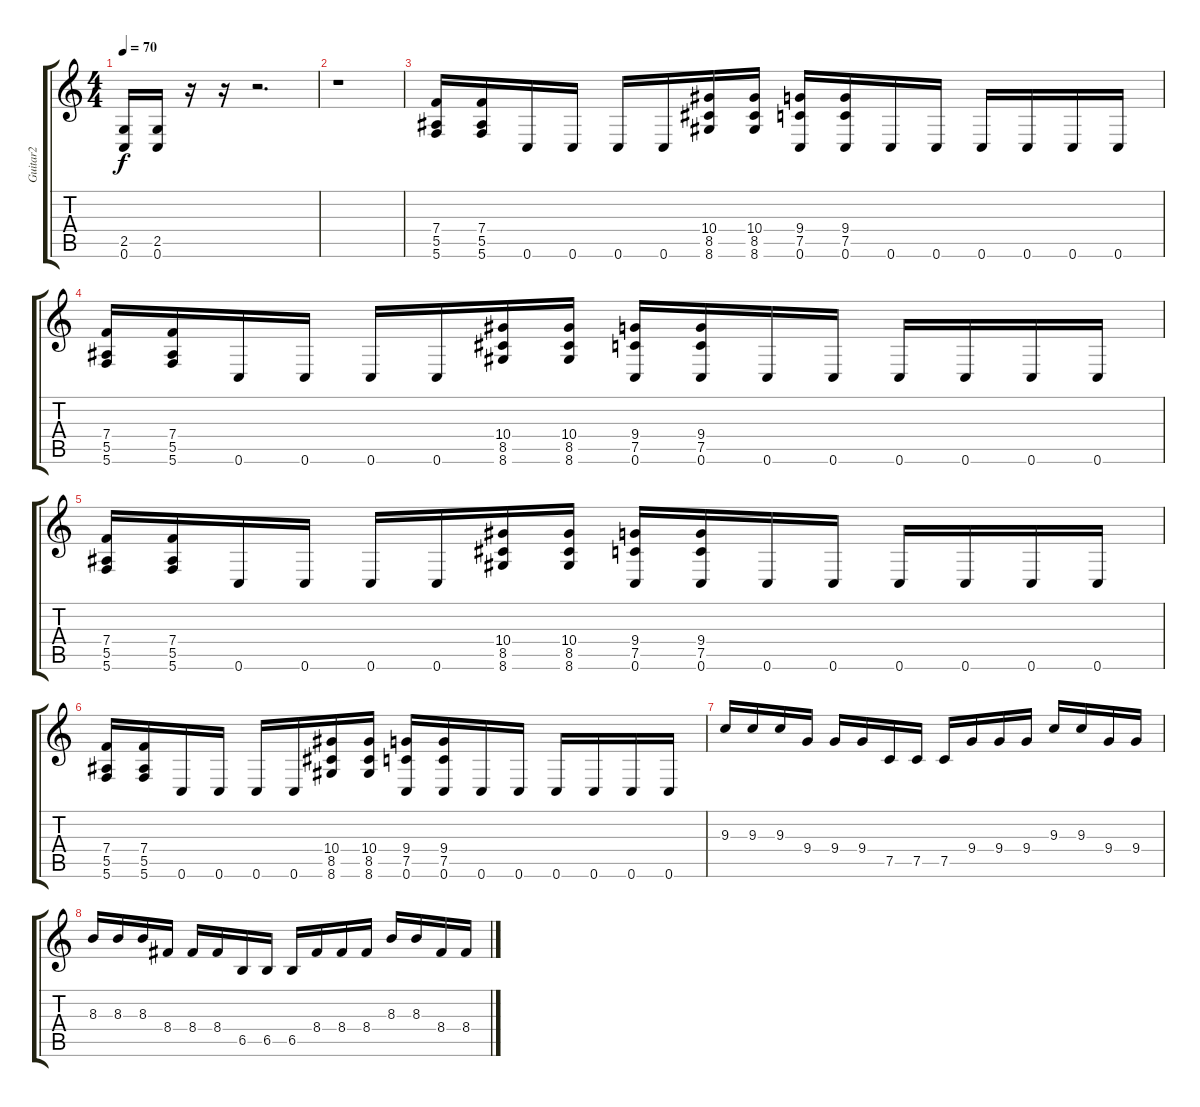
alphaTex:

\track ("Guitar2" "Guitar2") {instrument distortionguitar}
\staff {score tabs}
\tuning (C4 G3 Eb3 Bb2 F2 C2) {hide}
\ts (4 4)
\tempo 70
\clef g2
\ks c
(2.5 0.6).16{dy f} (2.5 0.6).16 r.16 r.16 r.2{d} |
r.1 |
(7.4 5.5 5.6).16 (7.4 5.5 5.6).16 0.6.16 0.6.16 0.6.16 0.6.16 (10.4 8.5 8.6).16 (10.4 8.5 8.6).16 (9.4 7.5 0.6).16 (9.4 7.5 0.6).16 0.6.16 0.6.16 0.6.16 0.6.16 0.6.16 0.6.16 |
(7.4 5.5 5.6).16 (7.4 5.5 5.6).16 0.6.16 0.6.16 0.6.16 0.6.16 (10.4 8.5 8.6).16 (10.4 8.5 8.6).16 (9.4 7.5 0.6).16 (9.4 7.5 0.6).16 0.6.16 0.6.16 0.6.16 0.6.16 0.6.16 0.6.16 |
(7.4 5.5 5.6).16 (7.4 5.5 5.6).16 0.6.16 0.6.16 0.6.16 0.6.16 (10.4 8.5 8.6).16 (10.4 8.5 8.6).16 (9.4 7.5 0.6).16 (9.4 7.5 0.6).16 0.6.16 0.6.16 0.6.16 0.6.16 0.6.16 0.6.16 |
(7.4 5.5 5.6).16 (7.4 5.5 5.6).16 0.6.16 0.6.16 0.6.16 0.6.16 (10.4 8.5 8.6).16 (10.4 8.5 8.6).16 (9.4 7.5 0.6).16 (9.4 7.5 0.6).16 0.6.16 0.6.16 0.6.16 0.6.16 0.6.16 0.6.16 |
9.3.16 9.3.16 9.3.16 9.4.16 9.4.16 9.4.16 7.5.16 7.5.16 7.5.16 9.4.16 9.4.16 9.4.16 9.3.16 9.3.16 9.4.16 9.4.16 |
8.3.16 8.3.16 8.3.16 8.4.16 8.4.16 8.4.16 6.5.16 6.5.16 6.5.16 8.4.16 8.4.16 8.4.16 8.3.16 8.3.16 8.4.16 8.4.16
